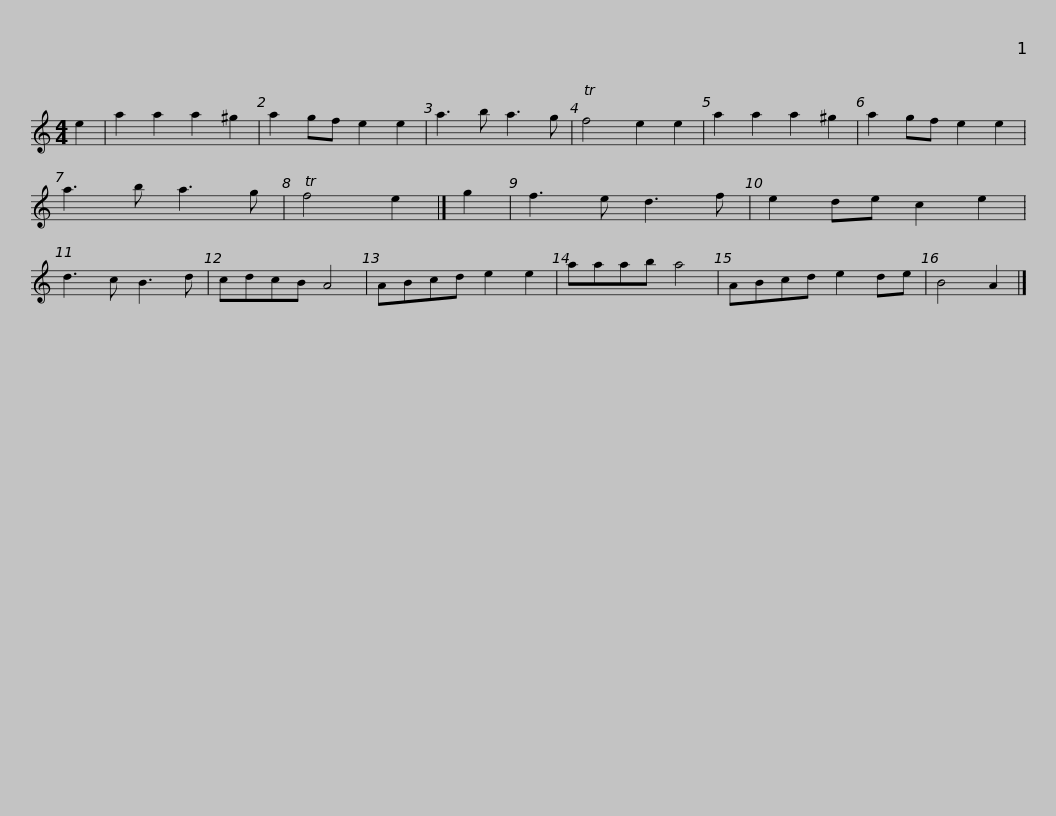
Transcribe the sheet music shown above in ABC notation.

X:1
L:1/8
M:4/4
I:linebreak $
K:C
V:1 treble
V:1
 e2 | a2 a2 a2 ^g2 | a2 gf e2 e2 | a3 b a3 g | Tf4 e2 e2 | %5
 a2 a2 a2 ^g2 | a2 gf e2 e2 | a3 b a3 g | Tf4 e2 |] g2 |$ %10
 f3 e d3 f | e2 de c2 e2 | d3 c B3 d | cdcB A4 | ABcd e2 e2 | %15
 aaab a4 | ABcd e2 de | B4 A2 |] %18
